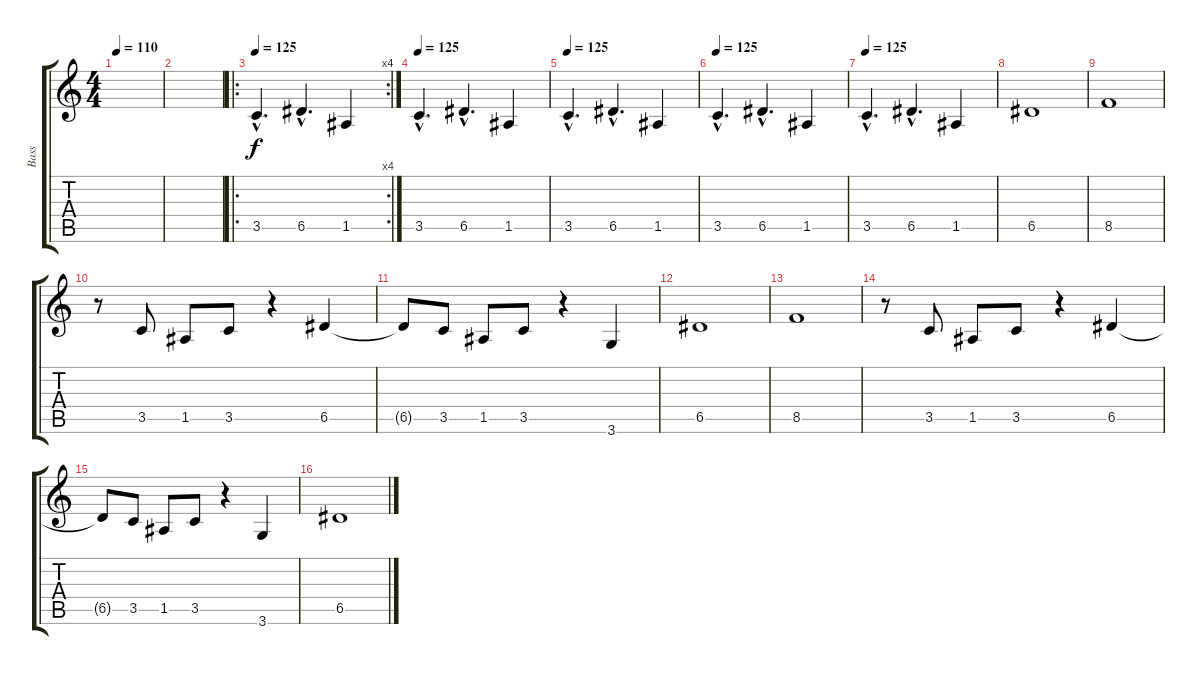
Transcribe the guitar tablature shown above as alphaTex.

\track ("Bass" "Bass") {instrument electricbassfinger}
\staff {score tabs}
\tuning (E4 B3 G3 D3 A2 E2) {hide}
\ts (4 4)
\tempo 110
\clef g2
\ks c
|
|
\ro
\rc 4
\tempo 125
3.5{hac}.4{d} 6.5{hac}.4{d} 1.5.4 |
\tempo 125
3.5{hac}.4{d} 6.5{hac}.4{d} 1.5.4 |
\tempo 125
3.5{hac}.4{d} 6.5{hac}.4{d} 1.5.4 |
\tempo 125
3.5{hac}.4{d} 6.5{hac}.4{d} 1.5.4 |
\tempo 125
3.5{hac}.4{d} 6.5{hac}.4{d} 1.5.4 |
6.5.1 |
8.5.1 |
r.8 3.5.8 1.5.8 3.5.8 r.4 6.5.4 |
6.5{t}.8 3.5.8 1.5.8 3.5.8 r.4 3.6.4 |
6.5.1 |
8.5.1 |
r.8 3.5.8 1.5.8 3.5.8 r.4 6.5.4 |
6.5{t}.8 3.5.8 1.5.8 3.5.8 r.4 3.6.4 |
6.5.1
